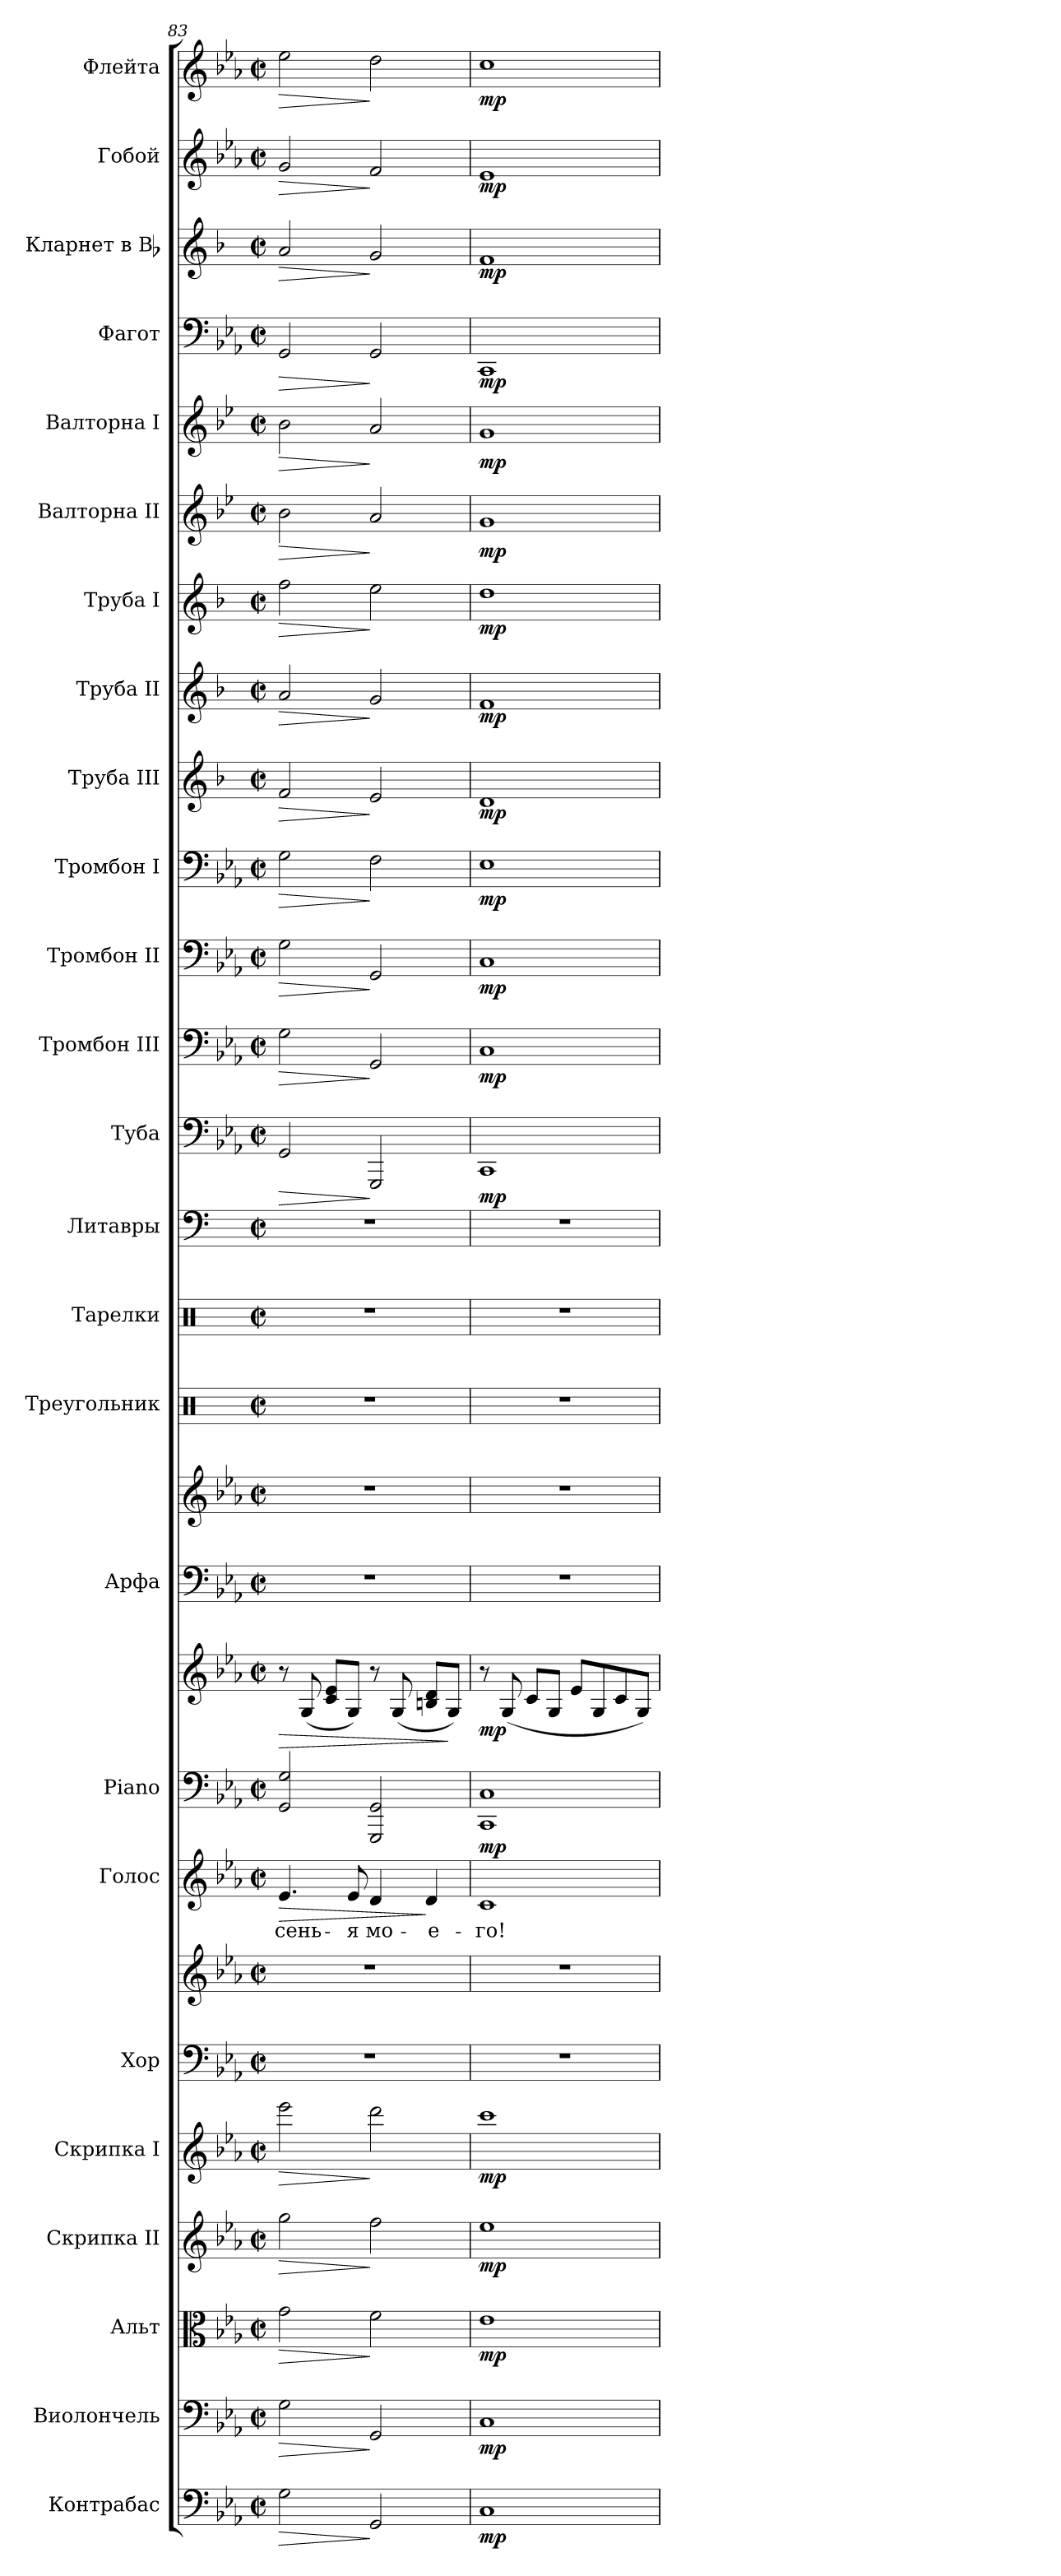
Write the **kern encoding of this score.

**kern	**dynam	**kern	**dynam	**kern	**dynam	**kern	**dynam	**kern	**dynam	**kern	**kern	**kern	**text	**dynam	**kern	**kern	**dynam	**kern	**kern	**kern	**kern	**kern	**kern	**dynam	**kern	**dynam	**kern	**dynam	**kern	**dynam	**kern	**dynam	**kern	**dynam	**kern	**dynam	**kern	**dynam	**kern	**dynam	**kern	**dynam	**kern	**dynam	**kern	**dynam	**kern	**dynam
*part25	*part25	*part24	*part24	*part23	*part23	*part22	*part22	*part21	*part21	*part20	*part20	*part19	*part19	*part19	*part18	*part18	*part18	*part17	*part17	*part16	*part15	*part14	*part13	*part13	*part12	*part12	*part11	*part11	*part10	*part10	*part9	*part9	*part8	*part8	*part7	*part7	*part6	*part6	*part5	*part5	*part4	*part4	*part3	*part3	*part2	*part2	*part1	*part1
*staff28	*staff28	*staff27	*staff27	*staff26	*staff26	*staff25	*staff25	*staff24	*staff24	*staff23	*staff22	*staff21	*staff21	*staff21	*staff20	*staff19	*staff19/20	*staff18	*staff17	*staff16	*staff15	*staff14	*staff13	*staff13	*staff12	*staff12	*staff11	*staff11	*staff10	*staff10	*staff9	*staff9	*staff8	*staff8	*staff7	*staff7	*staff6	*staff6	*staff5	*staff5	*staff4	*staff4	*staff3	*staff3	*staff2	*staff2	*staff1	*staff1
*I"Контрабас	*	*I"Виолончель	*	*I"Альт	*	*I"Скрипка II	*	*I"Скрипка I	*	*I"Хор	*	*I"Голос	*	*	*I"Piano	*	*	*I"Арфа	*	*I"Треугольник	*I"Тарелки	*I"Литавры	*I"Туба	*	*I"Тромбон III	*	*I"Тромбон II	*	*I"Тромбон I	*	*I"Труба III	*	*I"Труба II	*	*I"Труба I	*	*I"Валторна II	*	*I"Валторна I	*	*I"Фагот	*	*I"Кларнет в Bb	*	*I"Гобой	*	*I"Флейта	*
*	*	*	*	*	*	*I'Скр. II	*	*I'Скр. I	*	*	*	*	*	*	*I'Pno.	*	*	*	*	*	*	*	*	*	*I'Тромб. III	*	*I'Тромб. II	*	*I'Тромб. I	*	*I'Трб. III	*	*I'Трб. II	*	*I'Трб. I	*	*I'Валт. II	*	*I'Валт. I	*	*	*	*	*	*	*	*	*
*clefF4	*	*clefF4	*	*clefC3	*	*clefG2	*	*clefG2	*	*clefF4	*clefG2	*clefG2	*	*	*clefF4	*clefG2	*	*clefF4	*clefG2	*clefX	*clefX	*clefF4	*clefF4	*	*clefF4	*	*clefF4	*	*clefF4	*	*clefG2	*	*clefG2	*	*clefG2	*	*clefG2	*	*clefG2	*	*clefF4	*	*clefG2	*	*clefG2	*	*clefG2	*
*ITrd7c12	*	*	*	*	*	*	*	*	*	*	*	*	*	*	*	*	*	*	*	*	*	*	*	*	*	*	*	*	*	*	*ITrd1c2	*	*ITrd1c2	*	*ITrd1c2	*	*ITrd4c7	*	*ITrd4c7	*	*	*	*ITrd1c2	*	*	*	*	*
*k[b-e-a-]	*	*k[b-e-a-]	*	*k[b-e-a-]	*	*k[b-e-a-]	*	*k[b-e-a-]	*	*k[b-e-a-]	*k[b-e-a-]	*k[b-e-a-]	*	*	*k[b-e-a-]	*k[b-e-a-]	*	*k[b-e-a-]	*k[b-e-a-]	*k[]	*k[]	*k[]	*k[b-e-a-]	*	*k[b-e-a-]	*	*k[b-e-a-]	*	*k[b-e-a-]	*	*k[b-e-a-]	*	*k[b-e-a-]	*	*k[b-e-a-]	*	*k[b-e-a-]	*	*k[b-e-a-]	*	*k[b-e-a-]	*	*k[b-e-a-]	*	*k[b-e-a-]	*	*k[b-e-a-]	*
*c:	*	*c:	*	*c:	*	*c:	*	*c:	*	*c:	*c:	*c:	*	*	*c:	*c:	*	*c:	*c:	*C:	*C:	*a:	*c:	*	*c:	*	*c:	*	*c:	*	*c:	*	*c:	*	*c:	*	*c:	*	*c:	*	*c:	*	*c:	*	*c:	*	*c:	*
*M2/2	*	*M2/2	*	*M2/2	*	*M2/2	*	*M2/2	*	*M2/2	*M2/2	*M2/2	*	*	*M2/2	*M2/2	*	*M2/2	*M2/2	*M2/2	*M2/2	*M2/2	*M2/2	*	*M2/2	*	*M2/2	*	*M2/2	*	*M2/2	*	*M2/2	*	*M2/2	*	*M2/2	*	*M2/2	*	*M2/2	*	*M2/2	*	*M2/2	*	*M2/2	*
*met(c|)	*	*met(c|)	*	*met(c|)	*	*met(c|)	*	*met(c|)	*	*met(c|)	*met(c|)	*met(c|)	*	*	*met(c|)	*met(c|)	*	*met(c|)	*met(c|)	*met(c|)	*met(c|)	*met(c|)	*met(c|)	*	*met(c|)	*	*met(c|)	*	*met(c|)	*	*met(c|)	*	*met(c|)	*	*met(c|)	*	*met(c|)	*	*met(c|)	*	*met(c|)	*	*met(c|)	*	*met(c|)	*	*met(c|)	*
=83	=83	=83	=83	=83	=83	=83	=83	=83	=83	=83	=83	=83	=83	=83	=83	=83	=83	=83	=83	=83	=83	=83	=83	=83	=83	=83	=83	=83	=83	=83	=83	=83	=83	=83	=83	=83	=83	=83	=83	=83	=83	=83	=83	=83	=83	=83	=83	=83
!	!LO:HP:b	!	!LO:HP:b	!	!LO:HP:b	!	!LO:HP:b	!	!LO:HP:b	!	!	!	!	!	!	!	!	!	!	!	!	!	!	!	!	!	!	!	!	!	!	!	!	!	!	!	!	!	!	!	!	!	!	!	!	!	!	!
!	!	!	!	!	!	!	!	!	!	!	!	!	!LO:LY:b:color=#000000	!LO:HP:b	!	!	!LO:HP:b	!	!	!	!	!	!	!LO:HP:b	!	!LO:HP:b	!	!LO:HP:b	!	!LO:HP:b	!	!LO:HP:b	!	!LO:HP:b	!	!LO:HP:b	!	!LO:HP:b	!	!LO:HP:b	!	!LO:HP:b	!	!LO:HP:b	!	!LO:HP:b	!	!LO:HP:b
2GGi\	>	2Gi\	>	2gi\	>	2ggi\	>	2eee-i\	>	1r	1r	4.e-i/	-сень-	>	2GGi/ 2Gi	8r	>	1r	1r	1r	1r	1r	2GGi/	>	2Gi\	>	2Gi\	>	2Gi\	>	2e-i/	>	2gi/	>	2ee-i\	>	2e-i\	>	2e-i\	>	2GGi/	>	2gi/	>	2gi/	>	2ee-i\	>
.	.	.	.	.	.	.	.	.	.	.	.	.	.	.	.	(8Gi/	.	.	.	.	.	.	.	.	.	.	.	.	.	.	.	.	.	.	.	.	.	.	.	.	.	.	.	.	.	.	.	.
.	.	.	.	.	.	.	.	.	.	.	.	.	.	.	.	8ci/ 8e-iL	.	.	.	.	.	.	.	.	.	.	.	.	.	.	.	.	.	.	.	.	.	.	.	.	.	.	.	.	.	.	.	.
!	!	!	!	!	!	!	!	!	!	!	!	!	!LO:LY:b:color=#000000	!	!	!	!	!	!	!	!	!	!	!	!	!	!	!	!	!	!	!	!	!	!	!	!	!	!	!	!	!	!	!	!	!	!	!
.	.	.	.	.	.	.	.	.	.	.	.	8e-i/	-я	.	.	8Gi/J)	.	.	.	.	.	.	.	.	.	.	.	.	.	.	.	.	.	.	.	.	.	.	.	.	.	.	.	.	.	.	.	.
!	!	!	!	!	!	!	!	!	!	!	!	!	!LO:LY:b:color=#000000	!	!	!	!	!	!	!	!	!	!	!	!	!	!	!	!	!	!	!	!	!	!	!	!	!	!	!	!	!	!	!	!	!	!	!
2GGGi/	]	2GGi/	]	2fi\	]	2ffi\	]	2dddi\	]	.	.	4di/	мо-	.	2GGGi/ 2GGi	8r	.	.	.	.	.	.	2GGGi/	]	2GGi/	]	2GGi/	]	2Fi\	]	2di/	]	2fi/	]	2ddi\	]	2di/	]	2di/	]	2GGi/	]	2fi/	]	2fi/	]	2ddi\	]
.	.	.	.	.	.	.	.	.	.	.	.	.	.	.	.	(8Gi/	.	.	.	.	.	.	.	.	.	.	.	.	.	.	.	.	.	.	.	.	.	.	.	.	.	.	.	.	.	.	.	.
!	!	!	!	!	!	!	!	!	!	!	!	!	!LO:LY:b:color=#000000	!	!	!	!	!	!	!	!	!	!	!	!	!	!	!	!	!	!	!	!	!	!	!	!	!	!	!	!	!	!	!	!	!	!	!
.	.	.	.	.	.	.	.	.	.	.	.	4di/	-е-	]	.	8Bni/ 8diL	.	.	.	.	.	.	.	.	.	.	.	.	.	.	.	.	.	.	.	.	.	.	.	.	.	.	.	.	.	.	.	.
.	.	.	.	.	.	.	.	.	.	.	.	.	.	.	.	8Gi/J)	]	.	.	.	.	.	.	.	.	.	.	.	.	.	.	.	.	.	.	.	.	.	.	.	.	.	.	.	.	.	.	.
!!LO:PB:g=z
=84	=84	=84	=84	=84	=84	=84	=84	=84	=84	=84	=84	=84	=84	=84	=84	=84	=84	=84	=84	=84	=84	=84	=84	=84	=84	=84	=84	=84	=84	=84	=84	=84	=84	=84	=84	=84	=84	=84	=84	=84	=84	=84	=84	=84	=84	=84	=84	=84
!	!	!	!	!	!	!	!	!	!	!	!	!	!LO:LY:b:color=#000000	!	!	!	!	!	!	!	!	!	!	!	!	!	!	!	!	!	!	!	!	!	!	!	!	!	!	!	!	!	!	!	!	!	!	!
1CCi	mp	1Ci	mp	1e-i	mp	1ee-i	mp	1ccci	mp	1r	1r	1ci	-го!	mp	1CCi 1Ci	8r	mp	1r	1r	1r	1r	1r	1CCi	mp	1Ci	mp	1Ci	mp	1E-i	mp	1ci	mp	1e-i	mp	1cci	mp	1ci	mp	1ci	mp	1CCi	mp	1e-i	mp	1e-i	mp	1cci	mp
.	.	.	.	.	.	.	.	.	.	.	.	.	.	.	.	(8Gi/	.	.	.	.	.	.	.	.	.	.	.	.	.	.	.	.	.	.	.	.	.	.	.	.	.	.	.	.	.	.	.	.
.	.	.	.	.	.	.	.	.	.	.	.	.	.	.	.	8ci/L	.	.	.	.	.	.	.	.	.	.	.	.	.	.	.	.	.	.	.	.	.	.	.	.	.	.	.	.	.	.	.	.
.	.	.	.	.	.	.	.	.	.	.	.	.	.	.	.	8Gi/J	.	.	.	.	.	.	.	.	.	.	.	.	.	.	.	.	.	.	.	.	.	.	.	.	.	.	.	.	.	.	.	.
.	.	.	.	.	.	.	.	.	.	.	.	.	.	.	.	8e-i/L	.	.	.	.	.	.	.	.	.	.	.	.	.	.	.	.	.	.	.	.	.	.	.	.	.	.	.	.	.	.	.	.
.	.	.	.	.	.	.	.	.	.	.	.	.	.	.	.	8Gi/	.	.	.	.	.	.	.	.	.	.	.	.	.	.	.	.	.	.	.	.	.	.	.	.	.	.	.	.	.	.	.	.
.	.	.	.	.	.	.	.	.	.	.	.	.	.	.	.	8ci/	.	.	.	.	.	.	.	.	.	.	.	.	.	.	.	.	.	.	.	.	.	.	.	.	.	.	.	.	.	.	.	.
.	.	.	.	.	.	.	.	.	.	.	.	.	.	.	.	8Gi/J)	.	.	.	.	.	.	.	.	.	.	.	.	.	.	.	.	.	.	.	.	.	.	.	.	.	.	.	.	.	.	.	.
=	=	=	=	=	=	=	=	=	=	=	=	=	=	=	=	=	=	=	=	=	=	=	=	=	=	=	=	=	=	=	=	=	=	=	=	=	=	=	=	=	=	=	=	=	=	=	=	=
*-	*-	*-	*-	*-	*-	*-	*-	*-	*-	*-	*-	*-	*-	*-	*-	*-	*-	*-	*-	*-	*-	*-	*-	*-	*-	*-	*-	*-	*-	*-	*-	*-	*-	*-	*-	*-	*-	*-	*-	*-	*-	*-	*-	*-	*-	*-	*-	*-
